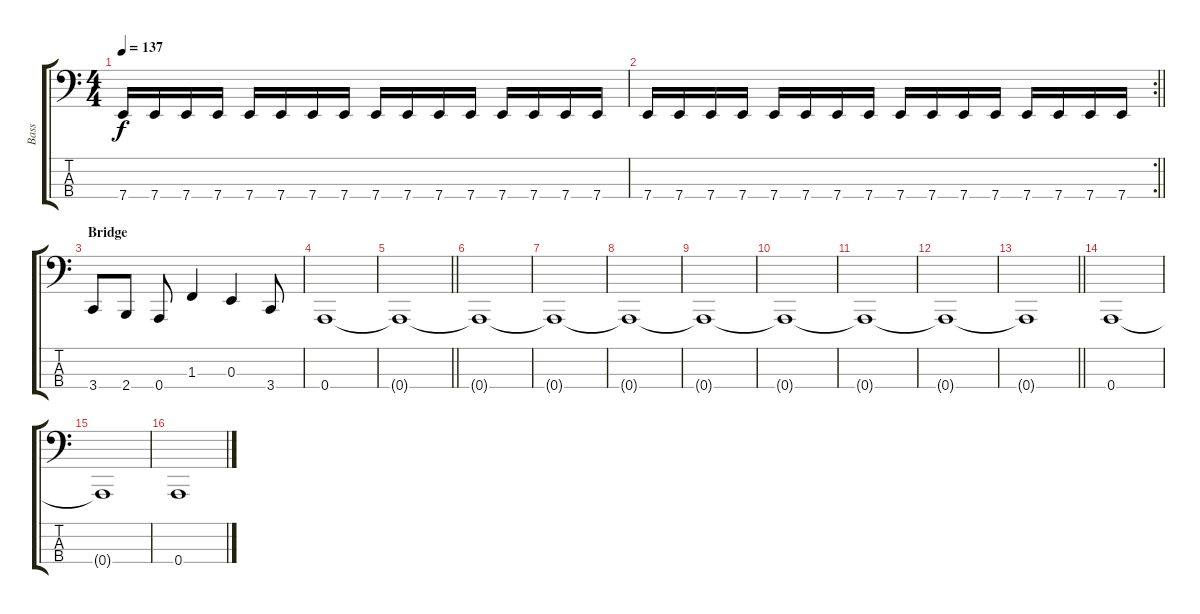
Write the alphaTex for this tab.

\track ("Bass" "Bass") {instrument electricbassfinger}
\staff {score tabs}
\tuning (D2 A1 E1 A0) {hide}
\ts (4 4)
\tempo 137
\clef f4
\ks c
7.4.16{dy f} 7.4.16 7.4.16 7.4.16 7.4.16 7.4.16 7.4.16 7.4.16 7.4.16 7.4.16 7.4.16 7.4.16 7.4.16 7.4.16 7.4.16 7.4.16 |
\rc 2
\barLineRight lightlight
7.4.16 7.4.16 7.4.16 7.4.16 7.4.16 7.4.16 7.4.16 7.4.16 7.4.16 7.4.16 7.4.16 7.4.16 7.4.16 7.4.16 7.4.16 7.4.16 |
\section ("" "Bridge")
3.4.8 2.4.8 0.4.8 1.3.4 0.3.4 3.4.8 |
0.4.1 |
\barLineRight lightlight
0.4{t}.1 |
\section ("" "")
0.4{t}.1 |
0.4{t}.1 |
0.4{t}.1 |
0.4{t}.1 |
0.4{t}.1 |
0.4{t}.1 |
0.4{t}.1 |
\barLineRight lightlight
0.4{t}.1 |
\section ("" "")
0.4.1 |
0.4{t}.1 |
0.4.1
